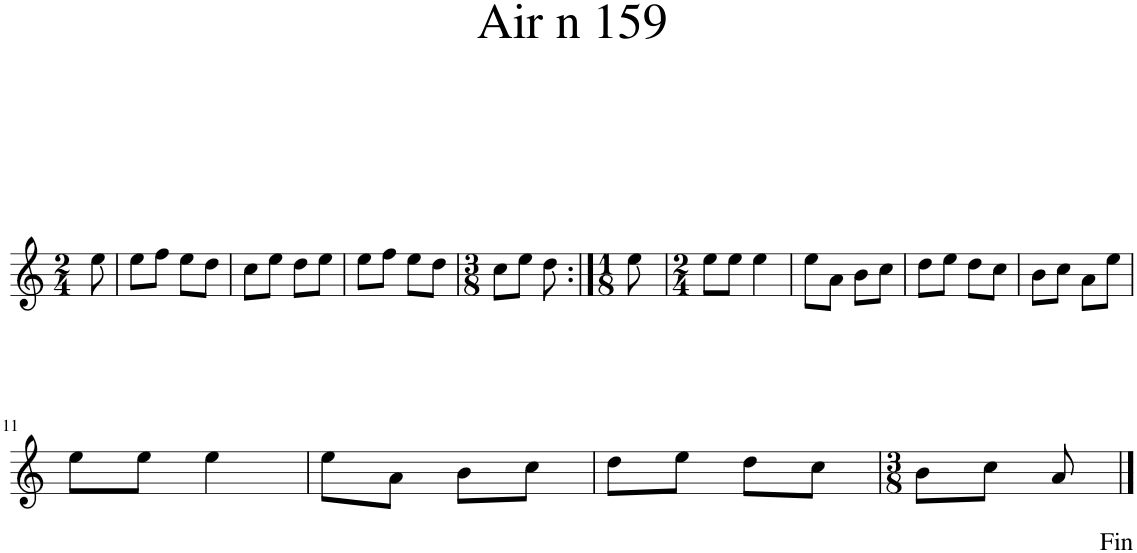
**kern
*part1
*staff1
*I"Piano
*I'Pno.
*clefG2
*k[]
*M2/4
=1
8ee\
=2
8ee\L
8ff\J
8ee\L
8dd\J
=3
8cc\L
8ee\J
8dd\L
8ee\J
=4
8ee\L
8ff\J
8ee\L
8dd\J
=5
*M3/8
8cc\L
8ee\J
8dd\
=6:|!
*M1/8
8ee\
=7
*M2/4
8ee\L
8ee\J
4ee\
=8
8ee\L
8a\J
8b\L
8cc\J
=9
8dd\L
8ee\J
8dd\L
8cc\J
=10
8b\L
8cc\J
8a\L
8ee\J
!!LO:LB:g=z
=11
8ee\L
8ee\J
4ee\
=12
8ee\L
8a\J
8b\L
8cc\J
=13
8dd\L
8ee\J
8dd\L
8cc\J
=14
*M3/8
8b\L
8cc\J
8a/
!LO:TX:b:t=Fin
==
*-
